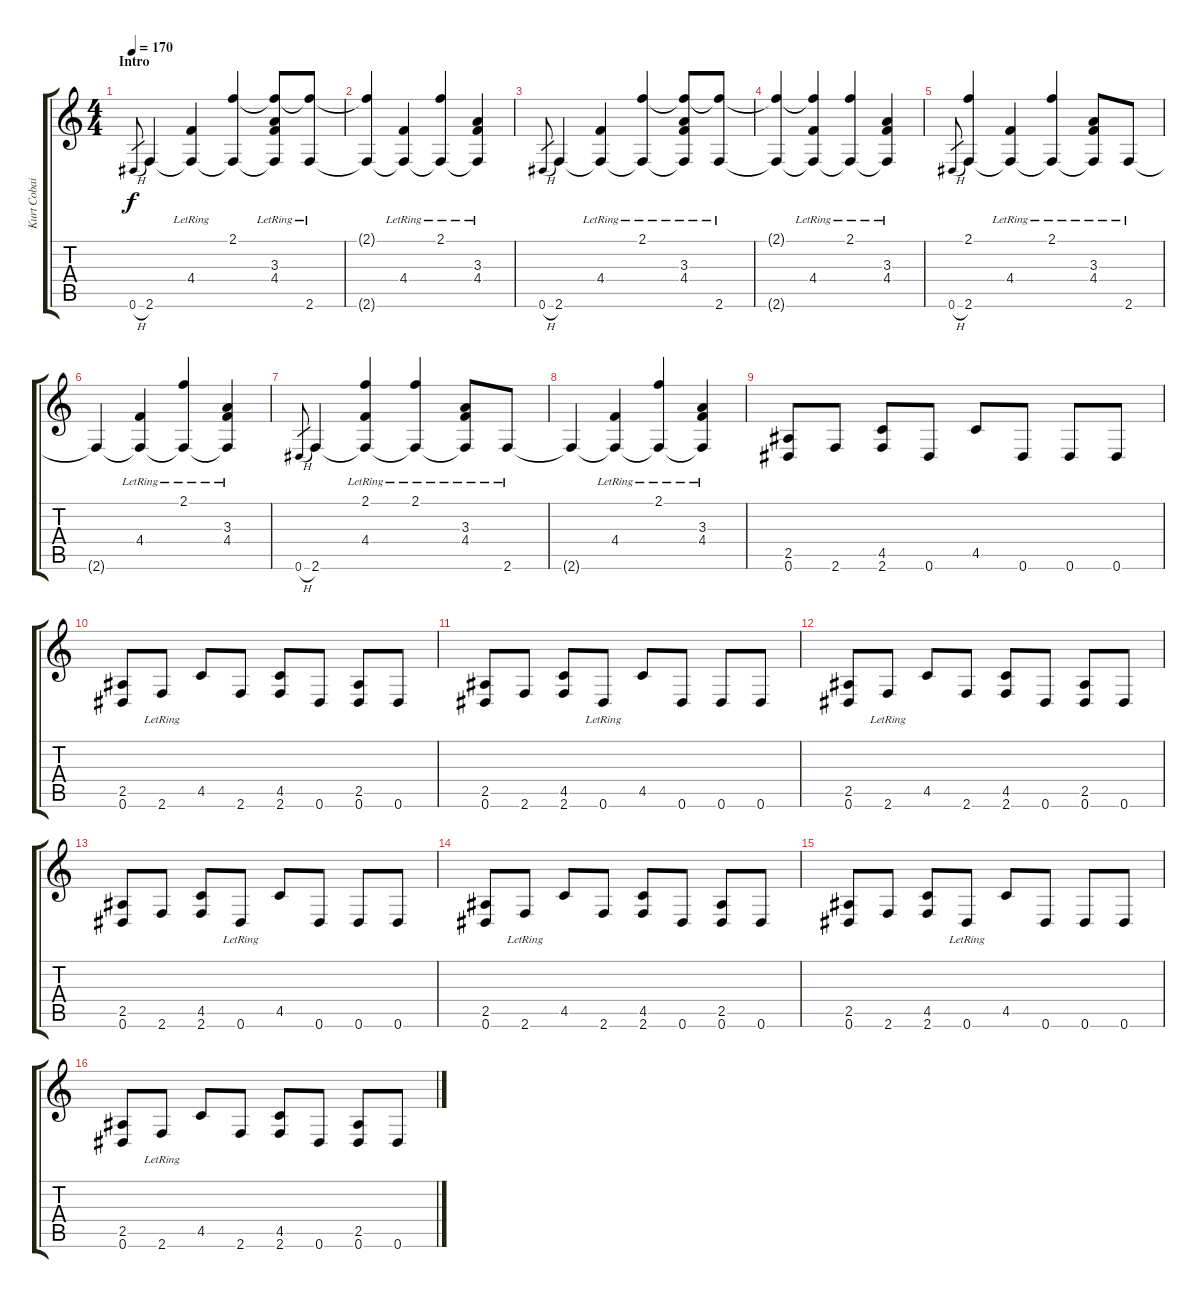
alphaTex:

\track ("Kurt Cobain (Guitar)" "Kurt Cobai") {instrument electricguitarclean}
\staff {score tabs}
\tuning (Eb4 Bb3 Gb3 Db3 Ab2 Eb2) {hide}
\ts (4 4)
\section ("" "Intro")
\tempo 170
\clef g2
\ks c
0.6{h}.8{gr dy f instrument electricguitarclean} 2.6.4 (4.4{lr} 2.6{t}).4 (2.1 2.6{t}).4 (2.1{t} 3.3 4.4{lr} 2.6{t}).8 (2.1{t} 2.6{lr}).8 |
(2.1{t} 2.6{t}).4 (4.4{lr} 2.6{t}).4 (2.1{lr} 2.6{t}).4 (3.3 4.4{lr} 2.6{t}).4 |
0.6{h}.8{gr} 2.6.4 (4.4{lr} 2.6{t}).4 (2.1{lr} 2.6{t}).4 (2.1{t} 3.3 4.4{lr} 2.6{t}).8 (2.1{t} 2.6{lr}).8 |
(2.1{t} 2.6{t}).4 (2.1{t} 4.4{lr} 2.6{t}).4 (2.1{lr} 2.6{t}).4 (3.3 4.4{lr} 2.6{t}).4 |
0.6{h}.8{gr} (2.1 2.6).4 (4.4{lr} 2.6{t}).4 (2.1{lr} 2.6{t}).4 (3.3{lr} 4.4{lr} 2.6{t}).8 2.6{lr}.8 |
2.6{t}.4 (4.4{lr} 2.6{t}).4 (2.1{lr} 2.6{t}).4 (3.3{lr} 4.4{lr} 2.6{t}).4 |
0.6{h}.8{gr} 2.6.4 (2.1 4.4{lr} 2.6{t}).4 (2.1{lr} 2.6{t}).4 (3.3{lr} 4.4{lr} 2.6{t}).8 2.6{lr}.8 |
2.6{t}.4 (4.4{lr} 2.6{t}).4 (2.1{lr} 2.6{t}).4 (3.3{lr} 4.4{lr} 2.6{t}).4 |
(2.5 0.6).8 2.6.8 (4.5 2.6).8 0.6.8 4.5.8 0.6.8 0.6.8 0.6.8 |
(2.5 0.6).8 2.6{lr}.8 4.5.8 2.6.8 (4.5 2.6).8 0.6.8 (2.5 0.6).8 0.6.8 |
(2.5 0.6).8 2.6.8 (4.5 2.6).8 0.6{lr}.8 4.5.8 0.6.8 0.6.8 0.6.8 |
(2.5 0.6).8 2.6{lr}.8 4.5.8 2.6.8 (4.5 2.6).8 0.6.8 (2.5 0.6).8 0.6.8 |
(2.5 0.6).8 2.6.8 (4.5 2.6).8 0.6{lr}.8 4.5.8 0.6.8 0.6.8 0.6.8 |
(2.5 0.6).8 2.6{lr}.8 4.5.8 2.6.8 (4.5 2.6).8 0.6.8 (2.5 0.6).8 0.6.8 |
(2.5 0.6).8 2.6.8 (4.5 2.6).8 0.6{lr}.8 4.5.8 0.6.8 0.6.8 0.6.8 |
(2.5 0.6).8 2.6{lr}.8 4.5.8 2.6.8 (4.5 2.6).8 0.6.8 (2.5 0.6).8 0.6.8
